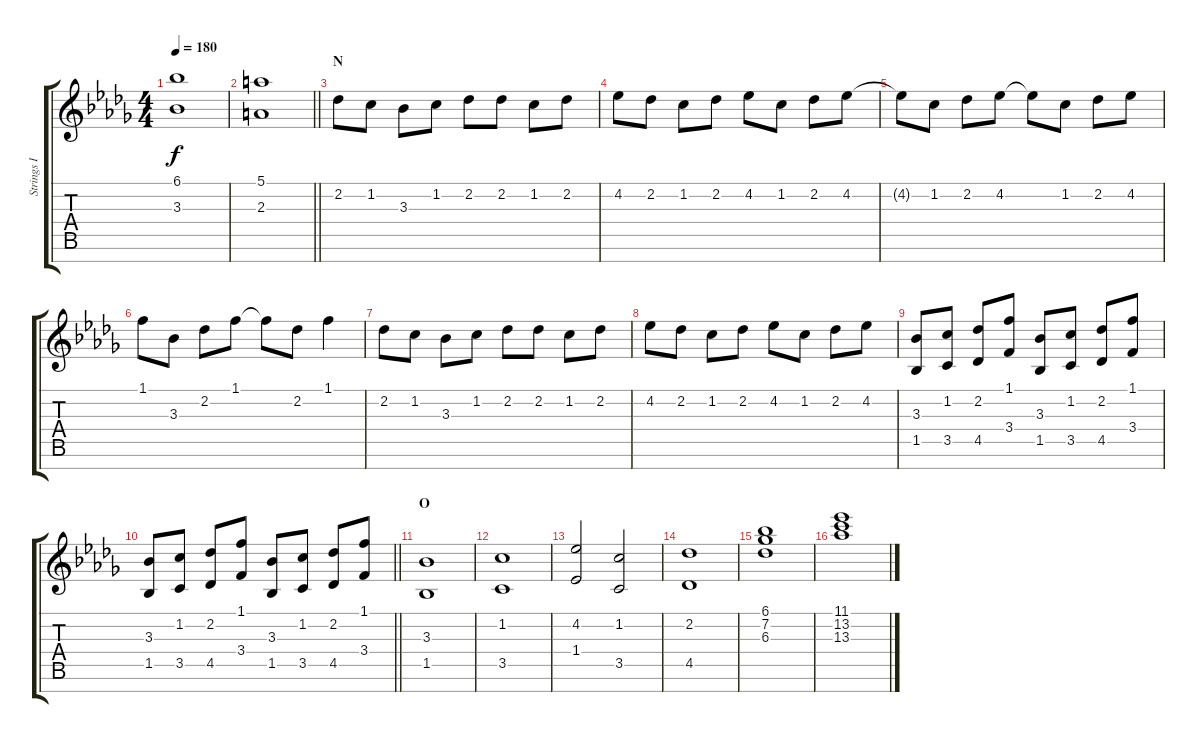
\track ("Strings I" "Strings I") {instrument stringensemble1}
\staff {score tabs}
\tuning (E5 B4 G4 D4 A3 E3 B2) {hide}
\ts (4 4)
\tempo 180
\clef g2
\ks db
(6.1 3.3).1{dy f} |
\barLineRight lightlight
(5.1 2.3).1 |
\section ("" "N")
2.2.8 1.2.8 3.3.8 1.2.8 2.2.8 2.2.8 1.2.8 2.2.8 |
4.2.8 2.2.8 1.2.8 2.2.8 4.2.8 1.2.8 2.2.8 4.2.8 |
4.2{t}.8 1.2.8 2.2.8 4.2.8 4.2{t}.8 1.2.8 2.2.8 4.2.8 |
1.1.8 3.3.8 2.2.8 1.1.8 1.1{t}.8 2.2.8 1.1.4 |
2.2.8 1.2.8 3.3.8 1.2.8 2.2.8 2.2.8 1.2.8 2.2.8 |
4.2.8 2.2.8 1.2.8 2.2.8 4.2.8 1.2.8 2.2.8 4.2.8 |
(3.3 1.5).8 (1.2 3.5).8 (2.2 4.5).8 (1.1 3.4).8 (3.3 1.5).8 (1.2 3.5).8 (2.2 4.5).8 (1.1 3.4).8 |
\barLineRight lightlight
(3.3 1.5).8 (1.2 3.5).8 (2.2 4.5).8 (1.1 3.4).8 (3.3 1.5).8 (1.2 3.5).8 (2.2 4.5).8 (1.1 3.4).8 |
\section ("" "O")
(3.3 1.5).1 |
(1.2 3.5).1 |
(4.2 1.4).2 (1.2 3.5).2 |
(2.2 4.5).1 |
(6.1 7.2 6.3).1 |
(11.1 13.2 13.3).1
